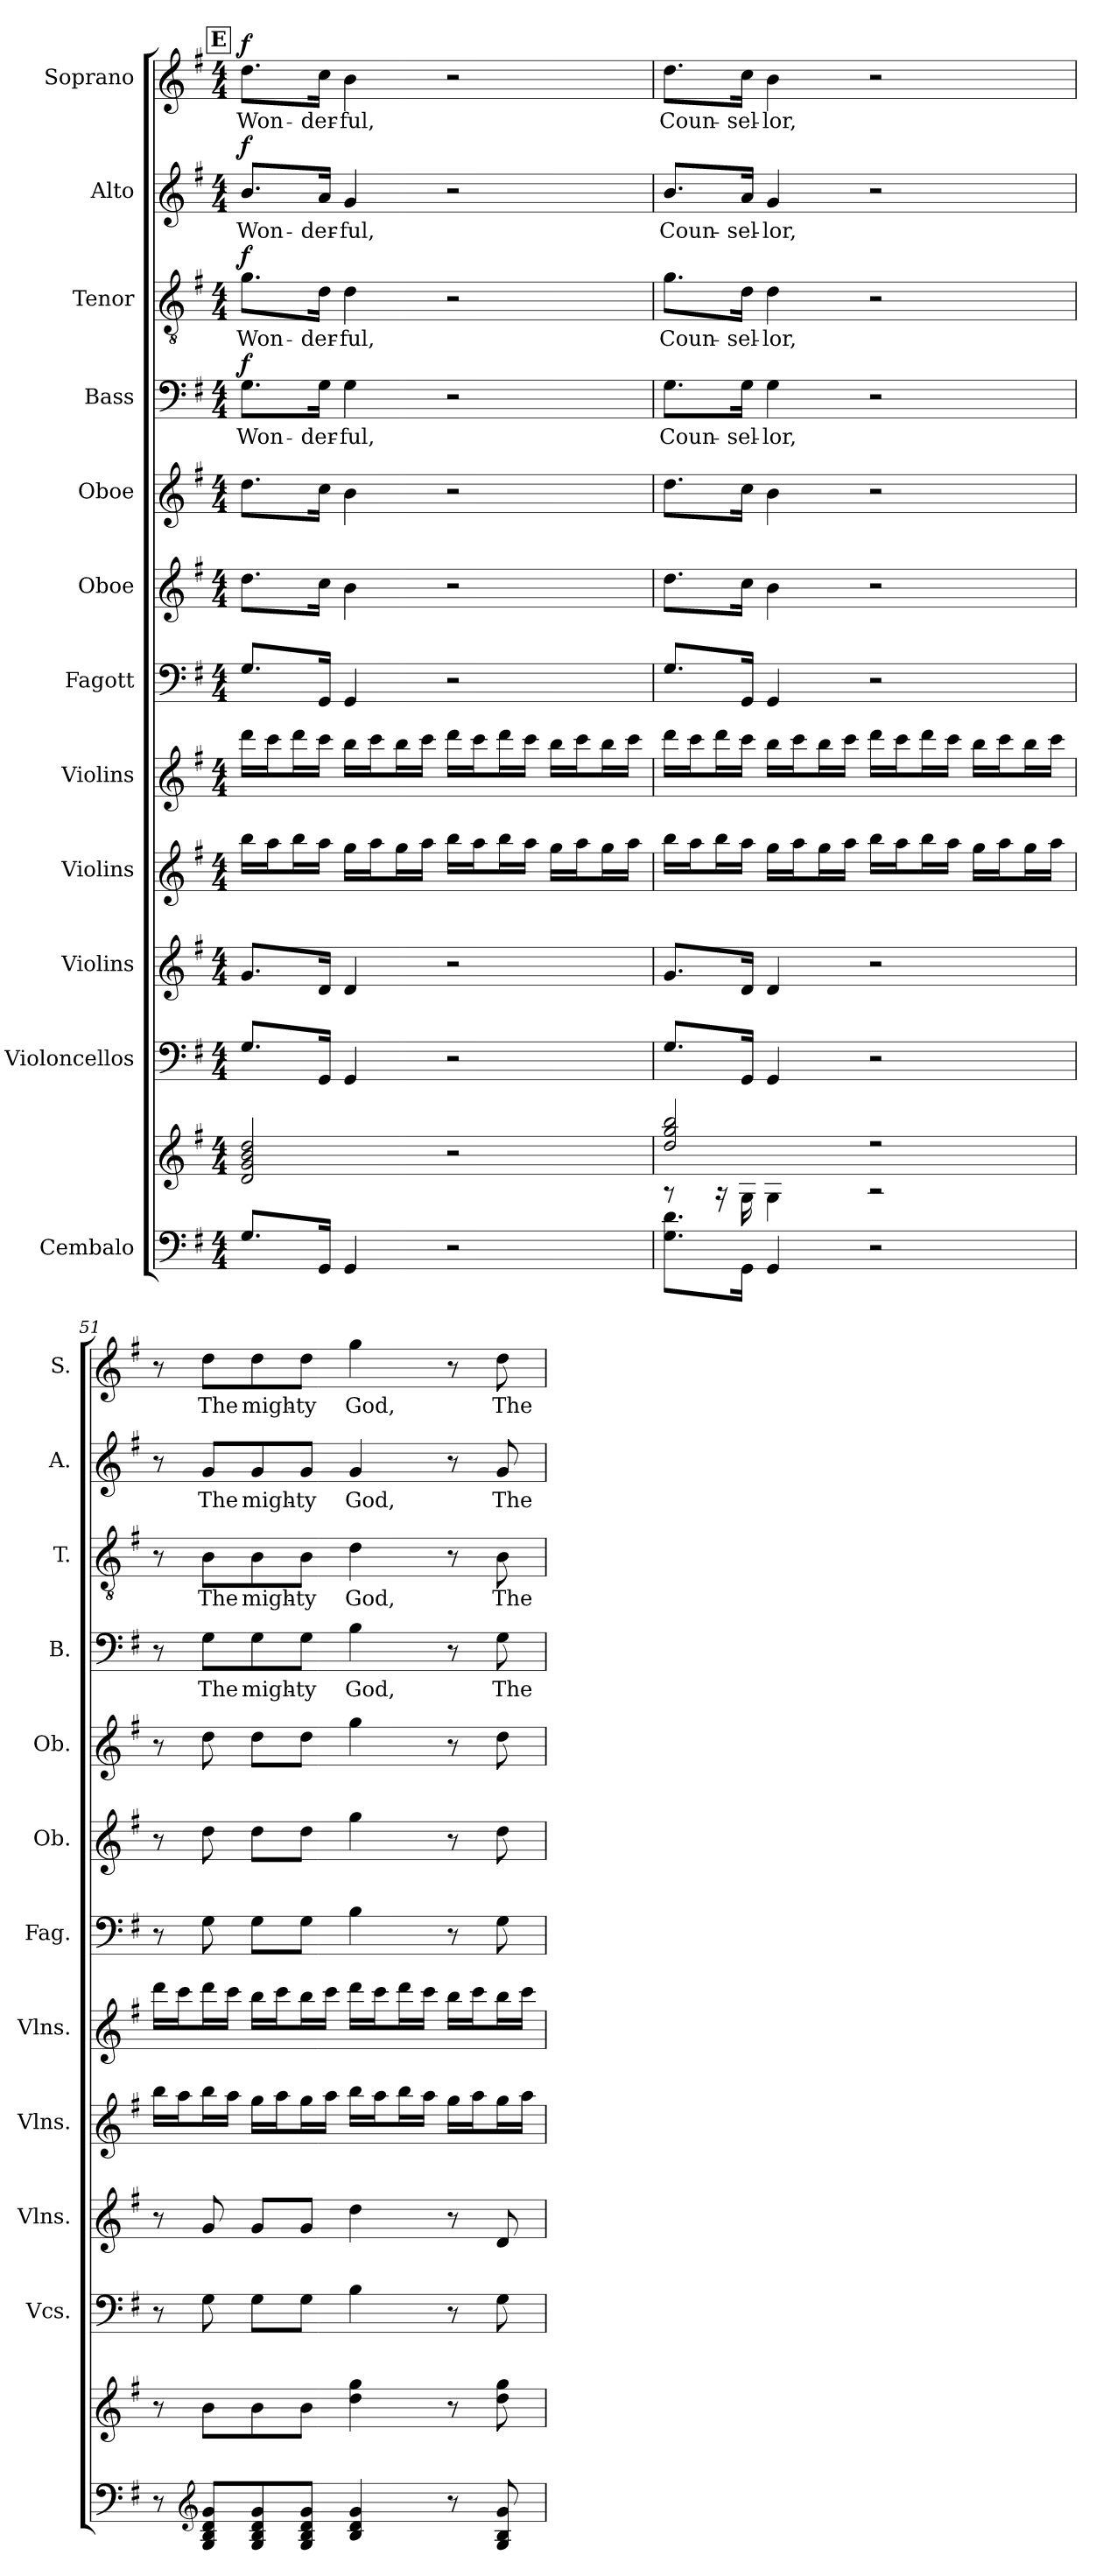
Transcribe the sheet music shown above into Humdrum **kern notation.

**kern	**kern	**kern	**kern	**kern	**kern	**kern	**kern	**kern	**kern	**text	**dynam	**kern	**text	**dynam	**kern	**text	**dynam	**kern	**text	**dynam
*part12	*part12	*part11	*part10	*part9	*part8	*part7	*part6	*part5	*part4	*part4	*part4	*part3	*part3	*part3	*part2	*part2	*part2	*part1	*part1	*part1
*staff13	*staff12	*staff11	*staff10	*staff9	*staff8	*staff7	*staff6	*staff5	*staff4	*staff4	*staff4	*staff3	*staff3	*staff3	*staff2	*staff2	*staff2	*staff1	*staff1	*staff1
*I"Cembalo	*	*I"Violoncellos	*I"Violins	*I"Violins	*I"Violins	*I"Fagott	*I"Oboe	*I"Oboe	*I"Bass	*	*	*I"Tenor	*	*	*I"Alto	*	*	*I"Soprano	*	*
*	*	*I'Vcs.	*I'Vlns.	*I'Vlns.	*I'Vlns.	*I'Fag.	*I'Ob.	*I'Ob.	*I'B.	*	*	*I'T.	*	*	*I'A.	*	*	*I'S.	*	*
!!LO:PB:g=z
*clefF4	*clefG2	*clefF4	*clefG2	*clefG2	*clefG2	*clefF4	*clefG2	*clefG2	*clefF4	*	*	*clefGv2	*	*	*clefG2	*	*	*clefG2	*	*
*k[f#]	*k[f#]	*k[f#]	*k[f#]	*k[f#]	*k[f#]	*k[f#]	*k[f#]	*k[f#]	*k[f#]	*	*	*k[f#]	*	*	*k[f#]	*	*	*k[f#]	*	*
*M4/4	*M4/4	*M4/4	*M4/4	*M4/4	*M4/4	*M4/4	*M4/4	*M4/4	*M4/4	*	*	*M4/4	*	*	*M4/4	*	*	*M4/4	*	*
!!LO:REH:place=s1:a:B:fs=14:t=E
=49	=49	=49	=49	=49	=49	=49	=49	=49	=49	=49	=49	=49	=49	=49	=49	=49	=49	=49	=49	=49
!	!	!	!	!	!	!	!	!	!	!LO:LY:b	!LO:DY:a	!	!LO:LY:b	!LO:DY:a	!	!LO:LY:b	!LO:DY:a	!	!LO:LY:b	!LO:DY:a
8.G/L	2d/ 2g/ 2b/ 2dd/	8.G/L	8.g/L	16bb\LL	16ddd\LL	8.G/L	8.dd\L	8.dd\L	8.G\L	Won-	f	8.g\L	Won-	f	8.b/L	Won-	f	8.dd\L	Won-	f
.	.	.	.	16aa\J	16ccc\J	.	.	.	.	.	.	.	.	.	.	.	.	.	.	.
.	.	.	.	16bb\L	16ddd\L	.	.	.	.	.	.	.	.	.	.	.	.	.	.	.
!	!	!	!	!	!	!	!	!	!	!LO:LY:b	!	!	!LO:LY:b	!	!	!LO:LY:b	!	!	!LO:LY:b	!
16GG/Jk	.	16GG/Jk	16d/Jk	16aa\JJ	16ccc\JJ	16GG/Jk	16cc\Jk	16cc\Jk	16G\Jk	-der-	.	16d\Jk	-der-	.	16a/Jk	-der-	.	16cc\Jk	-der-	.
!	!	!	!	!	!	!	!	!	!	!LO:LY:b	!	!	!LO:LY:b	!	!	!LO:LY:b	!	!	!LO:LY:b	!
4GG/	.	4GG/	4d/	16gg\LL	16bb\LL	4GG/	4b\	4b\	4G\	-ful,	.	4d\	-ful,	.	4g/	-ful,	.	4b\	-ful,	.
.	.	.	.	16aa\J	16ccc\J	.	.	.	.	.	.	.	.	.	.	.	.	.	.	.
.	.	.	.	16gg\L	16bb\L	.	.	.	.	.	.	.	.	.	.	.	.	.	.	.
.	.	.	.	16aa\JJ	16ccc\JJ	.	.	.	.	.	.	.	.	.	.	.	.	.	.	.
2r	2r	2r	2r	16bb\LL	16ddd\LL	2r	2r	2r	2r	.	.	2r	.	.	2r	.	.	2r	.	.
.	.	.	.	16aa\J	16ccc\J	.	.	.	.	.	.	.	.	.	.	.	.	.	.	.
.	.	.	.	16bb\L	16ddd\L	.	.	.	.	.	.	.	.	.	.	.	.	.	.	.
.	.	.	.	16aa\JJ	16ccc\JJ	.	.	.	.	.	.	.	.	.	.	.	.	.	.	.
.	.	.	.	16gg\LL	16bb\LL	.	.	.	.	.	.	.	.	.	.	.	.	.	.	.
.	.	.	.	16aa\J	16ccc\J	.	.	.	.	.	.	.	.	.	.	.	.	.	.	.
.	.	.	.	16gg\L	16bb\L	.	.	.	.	.	.	.	.	.	.	.	.	.	.	.
.	.	.	.	16aa\JJ	16ccc\JJ	.	.	.	.	.	.	.	.	.	.	.	.	.	.	.
=50	=50	=50	=50	=50	=50	=50	=50	=50	=50	=50	=50	=50	=50	=50	=50	=50	=50	=50	=50	=50
*	*^	*	*	*	*	*	*	*	*	*	*	*	*	*	*	*	*	*	*	*
!	!	!	!	!	!	!	!	!	!	!	!LO:LY:b	!	!	!LO:LY:b	!	!	!LO:LY:b	!	!	!LO:LY:b	!
8.G\ 8.d\L	2dd/ 2gg/ 2bb/	8r	8.G/L	8.g/L	16bb\LL	16ddd\LL	8.G/L	8.dd\L	8.dd\L	8.G\L	Coun-	.	8.g\L	Coun-	.	8.b/L	Coun-	.	8.dd\L	Coun-	.
.	.	.	.	.	16aa\J	16ccc\J	.	.	.	.	.	.	.	.	.	.	.	.	.	.	.
.	.	16r	.	.	16bb\L	16ddd\L	.	.	.	.	.	.	.	.	.	.	.	.	.	.	.
!	!	!	!	!	!	!	!	!	!	!	!LO:LY:b	!	!	!LO:LY:b	!	!	!LO:LY:b	!	!	!LO:LY:b	!
16GG\Jk	.	16G\	16GG/Jk	16d/Jk	16aa\JJ	16ccc\JJ	16GG/Jk	16cc\Jk	16cc\Jk	16G\Jk	-sel-	.	16d\Jk	-sel-	.	16a/Jk	-sel-	.	16cc\Jk	-sel-	.
!	!	!	!	!	!	!	!	!	!	!	!LO:LY:b	!	!	!LO:LY:b	!	!	!LO:LY:b	!	!	!LO:LY:b	!
4GG/	.	4G\	4GG/	4d/	16gg\LL	16bb\LL	4GG/	4b\	4b\	4G\	-lor,	.	4d\	-lor,	.	4g/	-lor,	.	4b\	-lor,	.
.	.	.	.	.	16aa\J	16ccc\J	.	.	.	.	.	.	.	.	.	.	.	.	.	.	.
.	.	.	.	.	16gg\L	16bb\L	.	.	.	.	.	.	.	.	.	.	.	.	.	.	.
.	.	.	.	.	16aa\JJ	16ccc\JJ	.	.	.	.	.	.	.	.	.	.	.	.	.	.	.
2r	2r	2r	2r	2r	16bb\LL	16ddd\LL	2r	2r	2r	2r	.	.	2r	.	.	2r	.	.	2r	.	.
.	.	.	.	.	16aa\J	16ccc\J	.	.	.	.	.	.	.	.	.	.	.	.	.	.	.
.	.	.	.	.	16bb\L	16ddd\L	.	.	.	.	.	.	.	.	.	.	.	.	.	.	.
.	.	.	.	.	16aa\JJ	16ccc\JJ	.	.	.	.	.	.	.	.	.	.	.	.	.	.	.
.	.	.	.	.	16gg\LL	16bb\LL	.	.	.	.	.	.	.	.	.	.	.	.	.	.	.
.	.	.	.	.	16aa\J	16ccc\J	.	.	.	.	.	.	.	.	.	.	.	.	.	.	.
.	.	.	.	.	16gg\L	16bb\L	.	.	.	.	.	.	.	.	.	.	.	.	.	.	.
.	.	.	.	.	16aa\JJ	16ccc\JJ	.	.	.	.	.	.	.	.	.	.	.	.	.	.	.
*	*v	*v	*	*	*	*	*	*	*	*	*	*	*	*	*	*	*	*	*	*	*
=51	=51	=51	=51	=51	=51	=51	=51	=51	=51	=51	=51	=51	=51	=51	=51	=51	=51	=51	=51	=51
8r	8r	8r	8r	16bb\LL	16ddd\LL	8r	8r	8r	8r	.	.	8r	.	.	8r	.	.	8r	.	.
.	.	.	.	16aa\J	16ccc\J	.	.	.	.	.	.	.	.	.	.	.	.	.	.	.
*clefG2	*	*	*	*	*	*	*	*	*	*	*	*	*	*	*	*	*	*	*	*
!	!	!	!	!	!	!	!	!	!	!LO:LY:b	!	!	!LO:LY:b	!	!	!LO:LY:b	!	!	!LO:LY:b	!
8G/ 8B/ 8d/ 8g/L	8b\L	8G\	8g/	16bb\L	16ddd\L	8G\	8dd\	8dd\	8G\L	The	.	8B\L	The	.	8g/L	The	.	8dd\L	The	.
.	.	.	.	16aa\JJ	16ccc\JJ	.	.	.	.	.	.	.	.	.	.	.	.	.	.	.
!	!	!	!	!	!	!	!	!	!	!LO:LY:b	!	!	!LO:LY:b	!	!	!LO:LY:b	!	!	!LO:LY:b	!
8G/ 8B/ 8d/ 8g/	8b\	8G\L	8g/L	16gg\LL	16bb\LL	8G\L	8dd\L	8dd\L	8G\	migh-	.	8B\	migh-	.	8g/	migh-	.	8dd\	migh-	.
.	.	.	.	16aa\J	16ccc\J	.	.	.	.	.	.	.	.	.	.	.	.	.	.	.
!	!	!	!	!	!	!	!	!	!	!LO:LY:b	!	!	!LO:LY:b	!	!	!LO:LY:b	!	!	!LO:LY:b	!
8G/ 8B/ 8d/ 8g/J	8b\J	8G\J	8g/J	16gg\L	16bb\L	8G\J	8dd\J	8dd\J	8G\J	-ty	.	8B\J	-ty	.	8g/J	-ty	.	8dd\J	-ty	.
.	.	.	.	16aa\JJ	16ccc\JJ	.	.	.	.	.	.	.	.	.	.	.	.	.	.	.
!	!	!	!	!	!	!	!	!	!	!LO:LY:b	!	!	!LO:LY:b	!	!	!LO:LY:b	!	!	!LO:LY:b	!
4B/ 4d/ 4g/	4dd\ 4gg\	4B\	4dd\	16bb\LL	16ddd\LL	4B\	4gg\	4gg\	4B\	God,	.	4d\	God,	.	4g/	God,	.	4gg\	God,	.
.	.	.	.	16aa\J	16ccc\J	.	.	.	.	.	.	.	.	.	.	.	.	.	.	.
.	.	.	.	16bb\L	16ddd\L	.	.	.	.	.	.	.	.	.	.	.	.	.	.	.
.	.	.	.	16aa\JJ	16ccc\JJ	.	.	.	.	.	.	.	.	.	.	.	.	.	.	.
8r	8r	8r	8r	16gg\LL	16bb\LL	8r	8r	8r	8r	.	.	8r	.	.	8r	.	.	8r	.	.
.	.	.	.	16aa\J	16ccc\J	.	.	.	.	.	.	.	.	.	.	.	.	.	.	.
!	!	!	!	!	!	!	!	!	!	!LO:LY:b	!	!	!LO:LY:b	!	!	!LO:LY:b	!	!	!LO:LY:b	!
8G/ 8B/ 8g/	8dd\ 8gg\	8G\	8d/	16gg\L	16bb\L	8G\	8dd\	8dd\	8G\	The	.	8B\	The	.	8g/	The	.	8dd\	The	.
.	.	.	.	16aa\JJ	16ccc\JJ	.	.	.	.	.	.	.	.	.	.	.	.	.	.	.
=	=	=	=	=	=	=	=	=	=	=	=	=	=	=	=	=	=	=	=	=
*-	*-	*-	*-	*-	*-	*-	*-	*-	*-	*-	*-	*-	*-	*-	*-	*-	*-	*-	*-	*-
